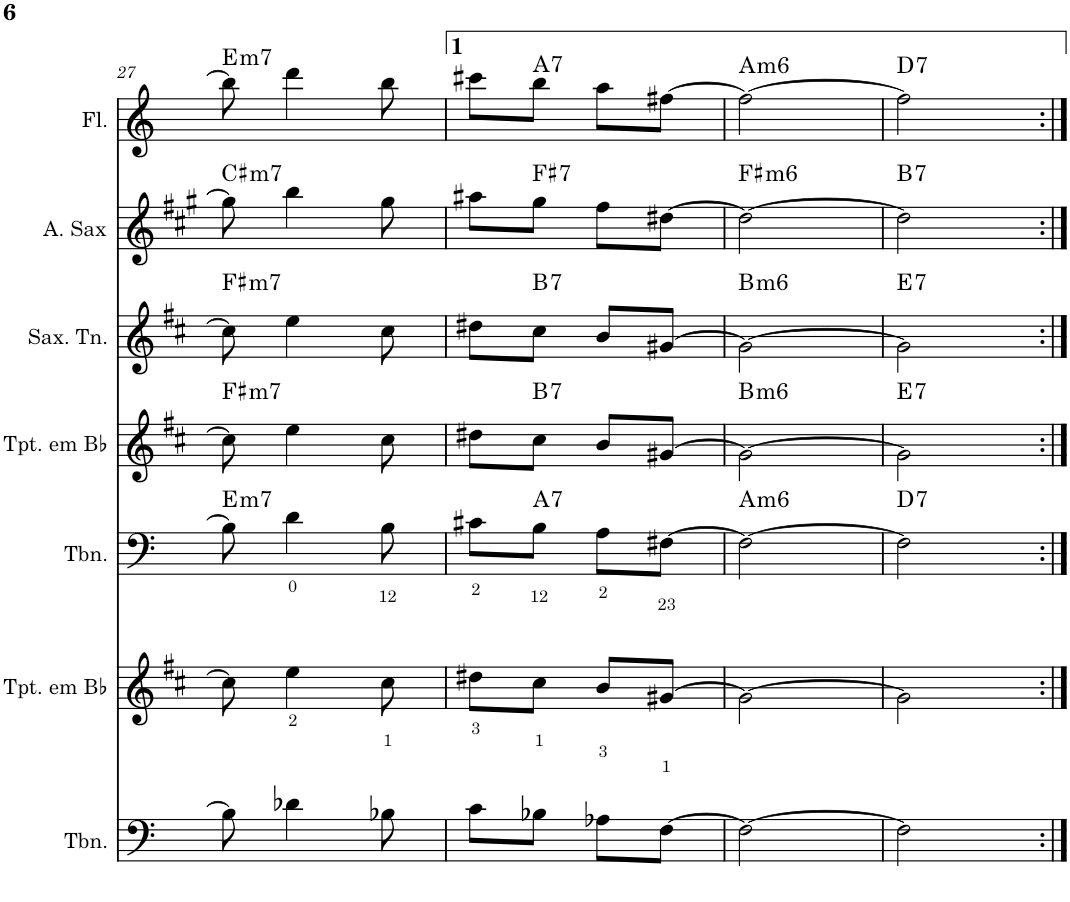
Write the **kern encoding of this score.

**kern	**kern	**kern	**harte	**kern	**harte	**kern	**harte	**kern	**harte	**kern	**harte
*part7	*part6	*part5	*part5	*part4	*part4	*part3	*part3	*part2	*part2	*part1	*part1
*staff7	*staff6	*staff5	*	*staff4	*	*staff3	*	*staff2	*	*staff1	*
*I"Trombone	*I"Trompete em Bb	*I"Trombone	*	*I"Trompete em Bb	*	*I"Saxofone Tenor	*	*I"Saxofone Alto	*	*I"Flauta Transversal	*
*I'Tbn.	*I'Tpt. em Bb	*I'Tbn.	*	*I'Tpt. em Bb	*	*I'Sax. Tn.	*	*	*	*I'Fl.	*
!!LO:PB:g=z
*clefF4	*clefG2	*clefF4	*	*clefG2	*	*clefG2	*	*clefG2	*	*clefG2	*
*	*Trd1c2	*	*	*Trd1c2	*	*Trd8c14	*	*Trd5c9	*	*	*
*k[]	*k[f#c#]	*k[]	*	*k[f#c#]	*	*k[f#c#]	*	*k[f#c#g#]	*	*k[]	*
*C:	*D:	*C:	*	*D:	*	*D:	*	*A:	*	*C:	*
*M2/4	*M2/4	*M2/4	*	*M2/4	*	*M2/4	*	*M2/4	*	*M2/4	*
=27	=27	=27	=27	=27	=27	=27	=27	=27	=27	=27	=27
!	!	!	!LO:H:kt=m7	!	!LO:H:kt=m7	!	!LO:H:kt=m7	!	!LO:H:kt=m7	!	!LO:H:kt=m7
8B-\]	8cc#\]	8B\]	E:min7	8cc#\]	F#:min7	8cc#\]	F#:min7	8gg#\]	C#:min7	8bb\]	E:min7
4d-X\	4ee\	4d\	.	4ee\	.	4ee\	.	4bb\	.	4ddd\	.
8B-X\	8cc#\	8B\	.	8cc#\	.	8cc#\	.	8gg#\	.	8bb\	.
=28	=28	=28	=28	=28	=28	=28	=28	=28	=28	=28	=28
8c\L	8dd#X\L	8c#X\L	.	8dd#X\L	.	8dd#X\L	.	8aa#X\L	.	8ccc#X\L	.
!	!	!	!LO:H:kt=7	!	!LO:H:kt=7	!	!LO:H:kt=7	!	!LO:H:kt=7	!	!LO:H:kt=7
8B-X\J	8cc#\J	8B\J	A:7	8cc#\J	B:7	8cc#\J	B:7	8gg#\J	F#:7	8bb\J	A:7
8A-X\L	8b/L	8A\L	.	8b/L	.	8b/L	.	8ff#\L	.	8aa\L	.
[8F\J	[8g#X/J	[8F#X\J	.	[8g#X/J	.	[8g#X/J	.	[8dd#X\J	.	[8ff#X\J	.
=29	=29	=29	=29	=29	=29	=29	=29	=29	=29	=29	=29
!	!	!	!LO:H:kt=m6	!	!LO:H:kt=m6	!	!LO:H:kt=m6	!	!LO:H:kt=m6	!	!LO:H:kt=m6
2F\_	2g#\_	2F#\_	A:min6	2g#\_	B:min6	2g#\_	B:min6	2dd#\_	F#:min6	2ff#\_	A:min6
=30	=30	=30	=30	=30	=30	=30	=30	=30	=30	=30	=30
!	!	!	!LO:H:kt=7	!	!LO:H:kt=7	!	!LO:H:kt=7	!	!LO:H:kt=7	!	!LO:H:kt=7
2F\]	2g#\]	2F#\]	D:7	2g#\]	E:7	2g#\]	E:7	2dd#\]	B:7	2ff#\]	D:7
=:|!	=:|!	=:|!	=:|!	=:|!	=:|!	=:|!	=:|!	=:|!	=:|!	=:|!	=:|!
*-	*-	*-	*-	*-	*-	*-	*-	*-	*-	*-	*-
